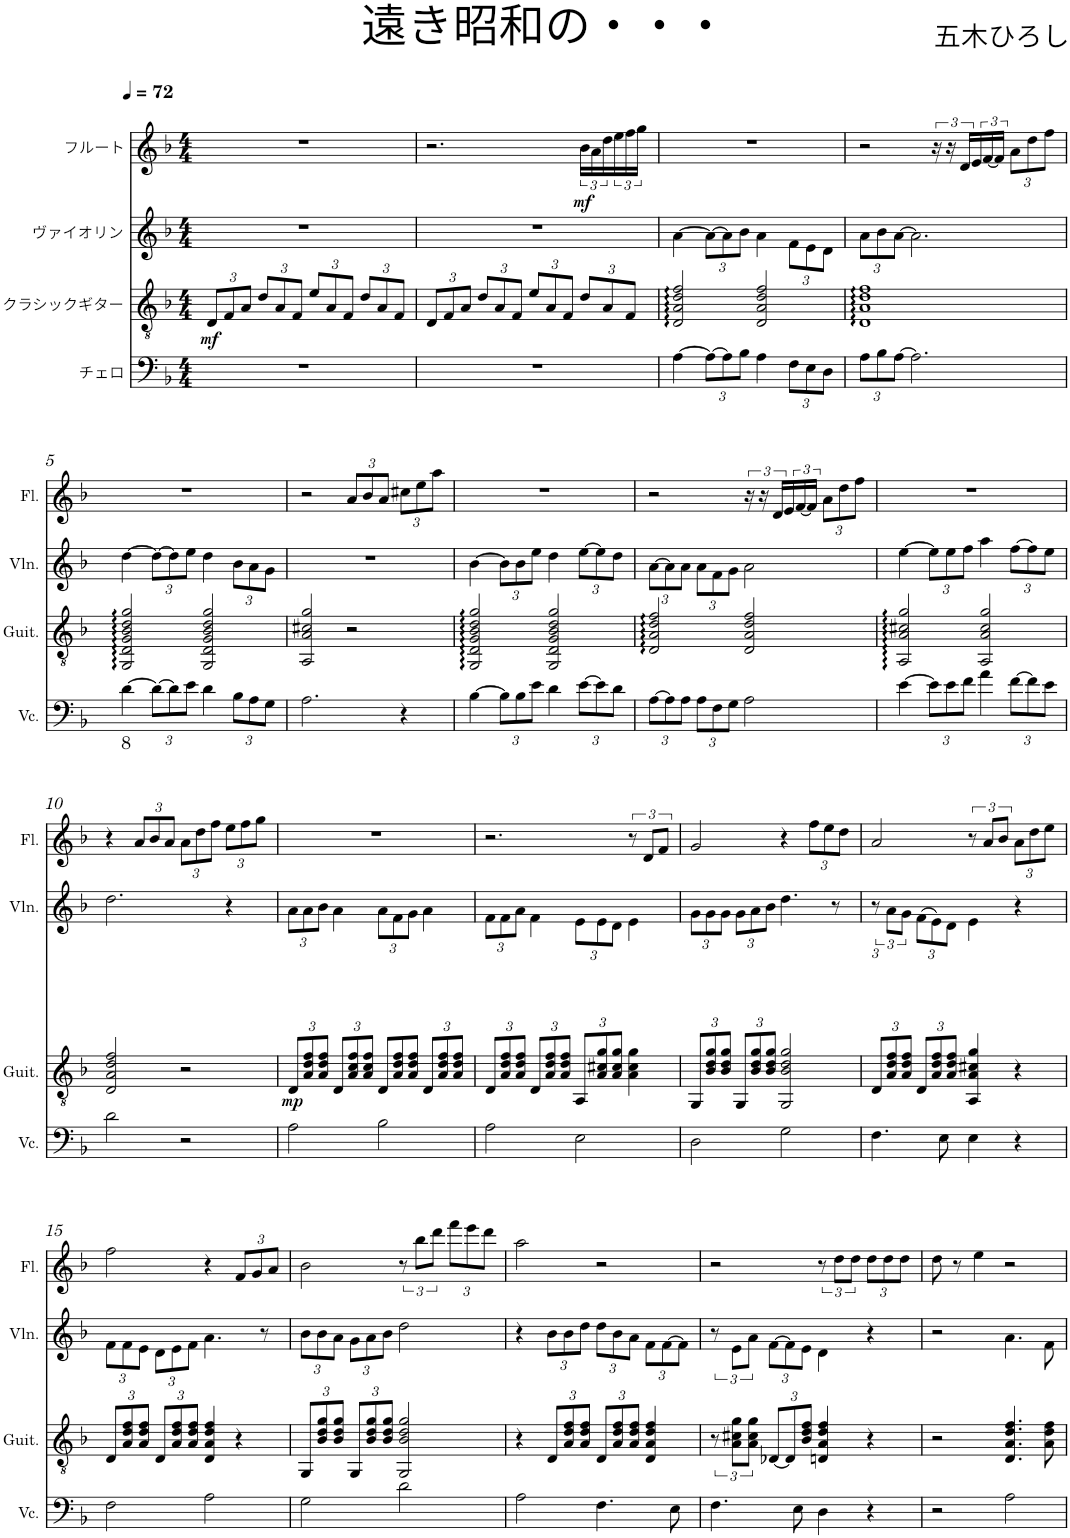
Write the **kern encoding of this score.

**kern	**kern	**dynam	**kern	**kern	**dynam
*part4	*part3	*part3	*part2	*part1	*part1
*staff4	*staff3	*staff3	*staff2	*staff1	*staff1
*I"チェロ	*I"クラシックギター	*	*I"ヴァイオリン	*I"フルート	*
*clefF4	*clefGv2	*	*clefG2	*clefG2	*
*k[b-]	*k[b-]	*	*k[b-]	*k[b-]	*
*M4/4	*M4/4	*	*M4/4	*M4/4	*
*MM72	*MM72	*	*MM72	*MM72	*
*	*Xbrackettup	*	*	*	*
=1	=1	=1	=1	=1	=1
!	!	!LO:DY:b	!	!	!
1r	12D/L	mf	1r	1r	.
.	12F/	.	.	.	.
.	12A/J	.	.	.	.
.	12d/L	.	.	.	.
.	12A/	.	.	.	.
.	12F/J	.	.	.	.
.	12e/L	.	.	.	.
.	12A/	.	.	.	.
.	12F/J	.	.	.	.
.	12d/L	.	.	.	.
.	12A/	.	.	.	.
.	12F/J	.	.	.	.
=2	=2	=2	=2	=2	=2
1r	12D/L	.	1r	2.r	.
.	12F/	.	.	.	.
.	12A/J	.	.	.	.
.	12d/L	.	.	.	.
.	12A/	.	.	.	.
.	12F/J	.	.	.	.
.	12e/L	.	.	.	.
.	12A/	.	.	.	.
.	12F/J	.	.	.	.
!	!	!	!	!	!LO:DY:b
.	12d/L	.	.	24b-\LL	mf
.	.	.	.	24a\	.
.	12A/	.	.	24dd\	.
.	.	.	.	24ee\	.
.	12F/J	.	.	24ff\	.
.	.	.	.	24gg\JJ	.
=3	=3	=3	=3	=3	=3
[4A\	2D/ 2A/ 2d/ 2f/	.	[4a\	1r	.
*Xbrackettup	*	*	*Xbrackettup	*	*
12A\L_	.	.	12a\L_	.	.
12A\]	.	.	12a\]	.	.
12B-\J	.	.	12b-\J	.	.
4A\	2D/ 2A/ 2d/ 2f/	.	4a\	.	.
12F\L	.	.	12f\L	.	.
12E\	.	.	12e\	.	.
12D\J	.	.	12d\J	.	.
=4	=4	=4	=4	=4	=4
12A\L	1D 1A 1d 1f	.	12a\L	2r	.
12B-\	.	.	12b-\	.	.
[12A\J	.	.	[12a\J	.	.
2.A\]	.	.	2.a\]	.	.
.	.	.	.	24r	.
.	.	.	.	24r	.
.	.	.	.	24d/LL	.
.	.	.	.	24e/	.
.	.	.	.	[24f/	.
.	.	.	.	24f/JJ]	.
*	*	*	*	*Xbrackettup	*
.	.	.	.	12a\L	.
.	.	.	.	12dd\	.
.	.	.	.	12ff\J	.
!!LO:LB:g=z
=5	=5	=5	=5	=5	=5
!LO:TX:b:t=8	!	!	!	!	!
[4d\	2GG/ 2D/ 2G/ 2B-/ 2d/ 2g/	.	[4dd\	1r	.
12d\L_	.	.	12dd\L_	.	.
12d\]	.	.	12dd\]	.	.
12e\J	.	.	12ee\J	.	.
4d\	2GG/ 2D/ 2G/ 2B-/ 2d/ 2g/	.	4dd\	.	.
12B-\L	.	.	12b-\L	.	.
12A\	.	.	12a\	.	.
12G\J	.	.	12g\J	.	.
=6	=6	=6	=6	=6	=6
2.A\	2AA/ 2A/ 2c#X/ 2g/	.	1r	2r	.
.	2r	.	.	12a/L	.
.	.	.	.	12b-/	.
.	.	.	.	12a/J	.
4r	.	.	.	12cc#X\L	.
.	.	.	.	12ee\	.
.	.	.	.	12aa\J	.
=7	=7	=7	=7	=7	=7
[4B-\	2GG/ 2D/ 2G/ 2B-/ 2d/ 2g/	.	[4b-\	1r	.
12B-\L]	.	.	12b-\L]	.	.
12B-\	.	.	12b-\	.	.
12e\J	.	.	12ee\J	.	.
4d\	2GG/ 2D/ 2G/ 2B-/ 2d/ 2g/	.	4dd\	.	.
[12e\L	.	.	[12ee\L	.	.
12e\]	.	.	12ee\]	.	.
12d\J	.	.	12dd\J	.	.
=8	=8	=8	=8	=8	=8
[12A\L	2D/ 2A/ 2d/ 2f/	.	[12a\L	2r	.
12A\]	.	.	12a\]	.	.
12A\J	.	.	12a\J	.	.
12A\L	.	.	12a\L	.	.
12F\	.	.	12f\	.	.
12G\J	.	.	12g\J	.	.
*	*	*	*	*brackettup	*
2A\	2D/ 2A/ 2d/ 2f/	.	2a\	24r	.
.	.	.	.	24r	.
.	.	.	.	24d/LL	.
.	.	.	.	24e/	.
.	.	.	.	[24f/	.
.	.	.	.	24f/JJ]	.
*	*	*	*	*Xbrackettup	*
.	.	.	.	12a\L	.
.	.	.	.	12dd\	.
.	.	.	.	12ff\J	.
=9	=9	=9	=9	=9	=9
[4e\	2AA/ 2A/ 2c#X/ 2g/	.	[4ee\	1r	.
12e\L]	.	.	12ee\L]	.	.
12e\	.	.	12ee\	.	.
12f\J	.	.	12ff\J	.	.
4a\	2AA/ 2A/ 2c#/ 2g/	.	4aa\	.	.
[12f\L	.	.	[12ff\L	.	.
12f\]	.	.	12ff\]	.	.
12e\J	.	.	12ee\J	.	.
!!LO:LB:g=z
=10	=10	=10	=10	=10	=10
2d\	2D/ 2A/ 2d/ 2f/	.	2.dd\	4r	.
.	.	.	.	12a/L	.
.	.	.	.	12b-/	.
.	.	.	.	12a/J	.
2r	2r	.	.	12a\L	.
.	.	.	.	12dd\	.
.	.	.	.	12ff\J	.
.	.	.	4r	12ee\L	.
.	.	.	.	12ff\	.
.	.	.	.	12gg\J	.
=11	=11	=11	=11	=11	=11
!	!	!LO:DY:b	!	!	!
2A\	12D/L	mp	12a\L	1r	.
.	12A/ 12d/ 12f/	.	12a\	.	.
.	12A/ 12d/ 12f/J	.	12b-\J	.	.
.	12D/L	.	4a\	.	.
.	12A/ 12c/ 12f/	.	.	.	.
.	12A/ 12c/ 12f/J	.	.	.	.
2B-\	12D/L	.	12a\L	.	.
.	12A/ 12d/ 12f/	.	12f\	.	.
.	12A/ 12d/ 12f/J	.	12g\J	.	.
.	12D/L	.	4a\	.	.
.	12A/ 12d/ 12f/	.	.	.	.
.	12A/ 12d/ 12f/J	.	.	.	.
=12	=12	=12	=12	=12	=12
2A\	12D/L	.	12f\L	2.r	.
.	12A/ 12d/ 12f/	.	12f\	.	.
.	12A/ 12d/ 12f/J	.	12a\J	.	.
.	12D/L	.	4f\	.	.
.	12A/ 12d/ 12f/	.	.	.	.
.	12A/ 12d/ 12f/J	.	.	.	.
2E\	12AA/L	.	12e\L	.	.
.	12A/ 12c#X/ 12g/	.	12e\	.	.
.	12A/ 12c#/ 12g/J	.	12d\J	.	.
*	*	*	*	*brackettup	*
.	4A\ 4c#\ 4g\	.	4e\	12r	.
.	.	.	.	12d/L	.
.	.	.	.	12f/J	.
=13	=13	=13	=13	=13	=13
2D\	12GG/L	.	12g\L	2g/	.
.	12B-/ 12d/ 12g/	.	12g\	.	.
.	12B-/ 12d/ 12g/J	.	12g\J	.	.
.	12GG/L	.	12g\L	.	.
.	12B-/ 12d/ 12g/	.	12a\	.	.
.	12B-/ 12d/ 12g/J	.	12b-\J	.	.
2G\	2GG/ 2B-/ 2d/ 2g/	.	4.dd\	4r	.
*	*	*	*	*Xbrackettup	*
.	.	.	.	12ff\L	.
.	.	.	.	12ee\	.
.	.	.	8r	.	.
.	.	.	.	12dd\J	.
=14	=14	=14	=14	=14	=14
*	*	*	*brackettup	*	*
4.F\	12D/L	.	12r	2a/	.
.	12A/ 12d/ 12f/	.	12a\L	.	.
.	12A/ 12d/ 12f/J	.	12g\J	.	.
*	*	*	*Xbrackettup	*	*
.	12D/L	.	(>12f\L	.	.
.	12A/ 12d/ 12f/	.	12e\)	.	.
8E\	.	.	.	.	.
.	12A/ 12d/ 12f/J	.	12d\J	.	.
*	*	*	*	*brackettup	*
4E\	4AA/ 4A/ 4c#X/ 4g/	.	4e\	12r	.
.	.	.	.	12a/L	.
.	.	.	.	12b-/J	.
*	*	*	*	*Xbrackettup	*
4r	4r	.	4r	12a\L	.
.	.	.	.	12dd\	.
.	.	.	.	12ee\J	.
!!LO:LB:g=z
=15	=15	=15	=15	=15	=15
2F\	12D/L	.	12f\L	2ff\	.
.	12A/ 12d/ 12f/	.	12f\	.	.
.	12A/ 12d/ 12f/J	.	12e\J	.	.
.	12D/L	.	12d\L	.	.
.	12A/ 12d/ 12f/	.	12e\	.	.
.	12A/ 12d/ 12f/J	.	12f\J	.	.
2A\	4D/ 4A/ 4d/ 4f/	.	4.a\	4r	.
.	4r	.	.	12f/L	.
.	.	.	.	12g/	.
.	.	.	8r	.	.
.	.	.	.	12a/J	.
=16	=16	=16	=16	=16	=16
2G\	12GG/L	.	12b-\L	2b-\	.
.	12B-/ 12d/ 12g/	.	12b-\	.	.
.	12B-/ 12d/ 12g/J	.	12a\J	.	.
.	12GG/L	.	12g\L	.	.
.	12B-/ 12d/ 12g/	.	12a\	.	.
.	12B-/ 12d/ 12g/J	.	12b-\J	.	.
*	*	*	*	*brackettup	*
2d\	2GG/ 2B-/ 2d/ 2g/	.	2dd\	12r	.
.	.	.	.	12bb-\L	.
.	.	.	.	12ddd\J	.
*	*	*	*	*Xbrackettup	*
.	.	.	.	12fff\L	.
.	.	.	.	12eee\	.
.	.	.	.	12ddd\J	.
=17	=17	=17	=17	=17	=17
2A\	4r	.	4r	2aa\	.
.	12D/L	.	12b-\L	.	.
.	12A/ 12d/ 12f/	.	12b-\	.	.
.	12A/ 12d/ 12f/J	.	12dd\J	.	.
4.F\	12D/L	.	12dd\L	2r	.
.	12A/ 12d/ 12f/	.	12b-\	.	.
.	12A/ 12d/ 12f/J	.	12a\J	.	.
.	4D/ 4A/ 4d/ 4f/	.	12f\L	.	.
.	.	.	[12f\	.	.
8E\	.	.	.	.	.
.	.	.	12f\J]	.	.
=18	=18	=18	=18	=18	=18
*	*brackettup	*	*brackettup	*	*
4.F\	12r	.	12r	2r	.
.	12A\ 12c#X\ 12g\L	.	12e\L	.	.
.	12A\ 12c#\ 12g\J	.	12a\J	.	.
*	*Xbrackettup	*	*Xbrackettup	*	*
.	[12D-X/L	.	[12f\L	.	.
.	12D-/]	.	12f\]	.	.
8E\	.	.	.	.	.
.	12B-/ 12d/ 12f/J	.	12e\J	.	.
*	*	*	*	*brackettup	*
4D\	4Dn/ 4A/ 4d/ 4f/	.	4d\	12r	.
.	.	.	.	12dd\L	.
.	.	.	.	12dd\J	.
*	*	*	*	*Xbrackettup	*
4r	4r	.	4r	12dd\L	.
.	.	.	.	12dd\	.
.	.	.	.	12dd\J	.
=19	=19	=19	=19	=19	=19
2r	2r	.	2r	8dd\	.
.	.	.	.	8r	.
.	.	.	.	4ee\	.
2A\	4.D/ 4.A/ 4.d/ 4.f/	.	4.a\	2r	.
.	8A\ 8d\ 8f\	.	8f\	.	.
=	=	=	=	=	=
*-	*-	*-	*-	*-	*-
